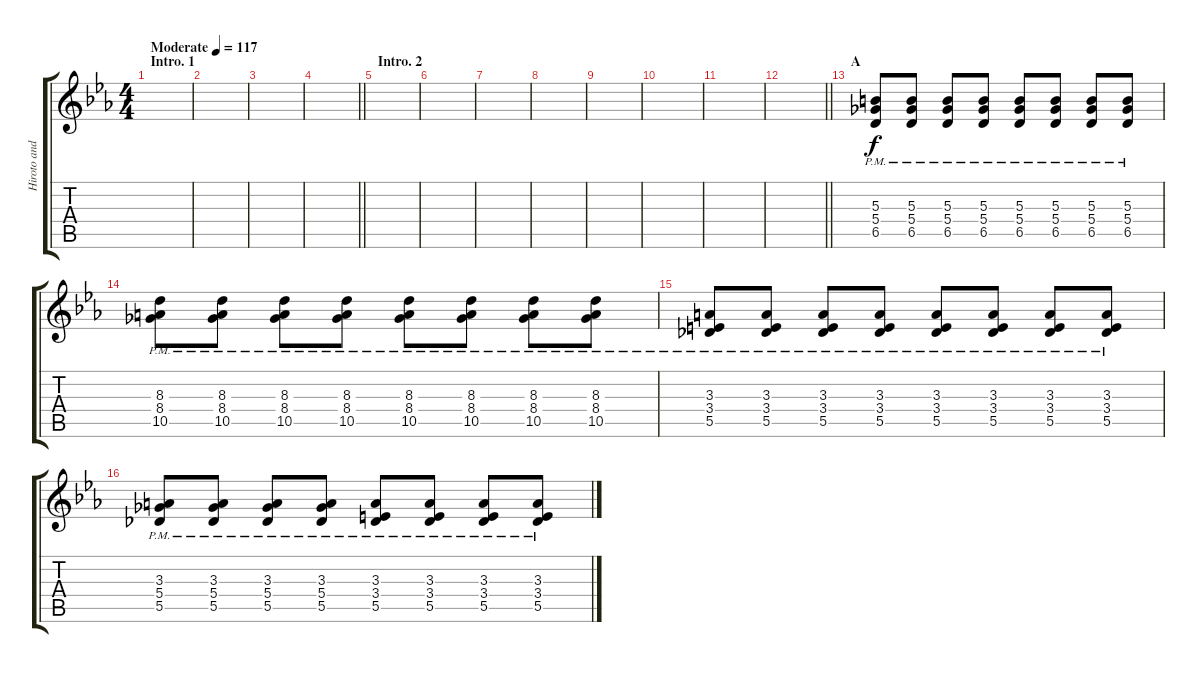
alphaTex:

\track ("Hiroto and Tora" "Hiroto and") {instrument distortionguitar}
\staff {score tabs}
\tuning (Eb4 Bb3 Gb3 Db3 Ab2 Eb2) {hide}
\ts (4 4)
\section ("" "Intro. 1")
\tempo (117 "Moderate")
\clef g2
\ks eb
|
|
|
\barLineRight lightlight
|
\section ("" "Intro. 2")
|
|
|
|
|
|
|
\barLineRight lightlight
|
\section ("" "A")
(5.3{pm} 5.4{pm} 6.5{pm}).8{volume 8 balance 2} (5.3{pm} 5.4{pm} 6.5{pm}).8 (5.3{pm} 5.4{pm} 6.5{pm}).8 (5.3{pm} 5.4{pm} 6.5{pm}).8 (5.3{pm} 5.4{pm} 6.5{pm}).8 (5.3{pm} 5.4{pm} 6.5{pm}).8 (5.3{pm} 5.4{pm} 6.5{pm}).8 (5.3{pm} 5.4{pm} 6.5{pm}).8 |
(8.3{pm} 8.4{pm} 10.5{pm}).8 (8.3{pm} 8.4{pm} 10.5{pm}).8 (8.3{pm} 8.4{pm} 10.5{pm}).8 (8.3{pm} 8.4{pm} 10.5{pm}).8 (8.3{pm} 8.4{pm} 10.5{pm}).8 (8.3{pm} 8.4{pm} 10.5{pm}).8 (8.3{pm} 8.4{pm} 10.5{pm}).8 (8.3{pm} 8.4{pm} 10.5{pm}).8 |
(3.3{pm} 3.4{pm} 5.5{pm}).8 (3.3{pm} 3.4{pm} 5.5{pm}).8 (3.3{pm} 3.4{pm} 5.5{pm}).8 (3.3{pm} 3.4{pm} 5.5{pm}).8 (3.3{pm} 3.4{pm} 5.5{pm}).8 (3.3{pm} 3.4{pm} 5.5{pm}).8 (3.3{pm} 3.4{pm} 5.5{pm}).8 (3.3{pm} 3.4{pm} 5.5{pm}).8 |
(3.3{pm} 5.4{pm} 5.5{pm}).8 (3.3{pm} 5.4{pm} 5.5{pm}).8 (3.3{pm} 5.4{pm} 5.5{pm}).8 (3.3{pm} 5.4{pm} 5.5{pm}).8 (3.3{pm} 3.4{pm} 5.5{pm}).8 (3.3{pm} 3.4{pm} 5.5{pm}).8 (3.3{pm} 3.4{pm} 5.5{pm}).8 (3.3{pm} 3.4{pm} 5.5{pm}).8
